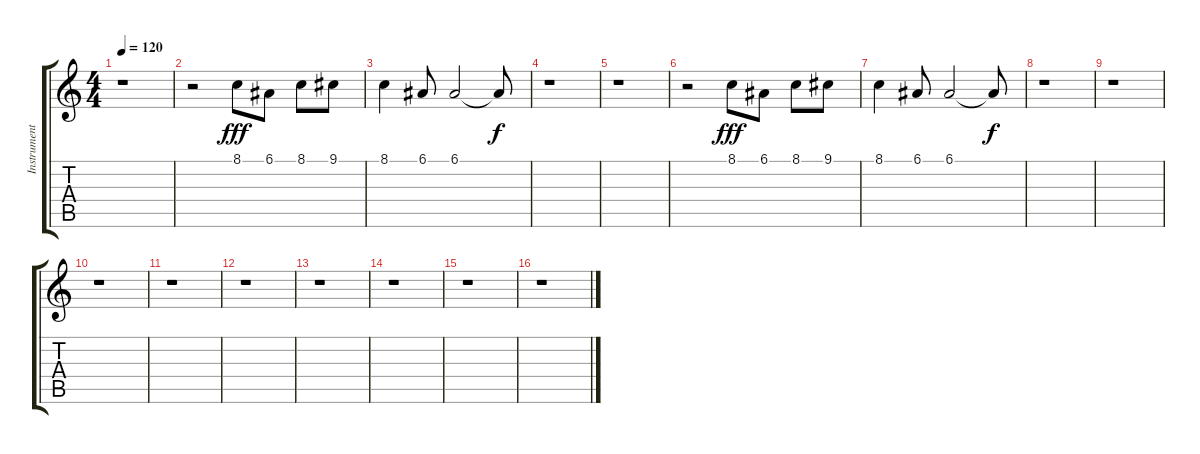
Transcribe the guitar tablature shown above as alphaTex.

\track ("Instrument" "Instrument") {instrument voiceoohs}
\staff {score tabs}
\tuning (E4 B3 G3 D3 A2 E2) {hide}
\ts (4 4)
\tempo 120
\clef g2
\ks c
r.1{dy f} |
r.2 8.1.8{dy fff} 6.1.8 8.1.8 9.1.8 |
8.1.4 6.1.8 6.1.2 6.1{t}.8{dy f} |
r.1 |
r.1 |
r.2 8.1.8{dy fff} 6.1.8 8.1.8 9.1.8 |
8.1.4 6.1.8 6.1.2 6.1{t}.8{dy f} |
r.1 |
r.1 |
r.1 |
r.1 |
r.1 |
r.1 |
r.1 |
r.1 |
r.1
